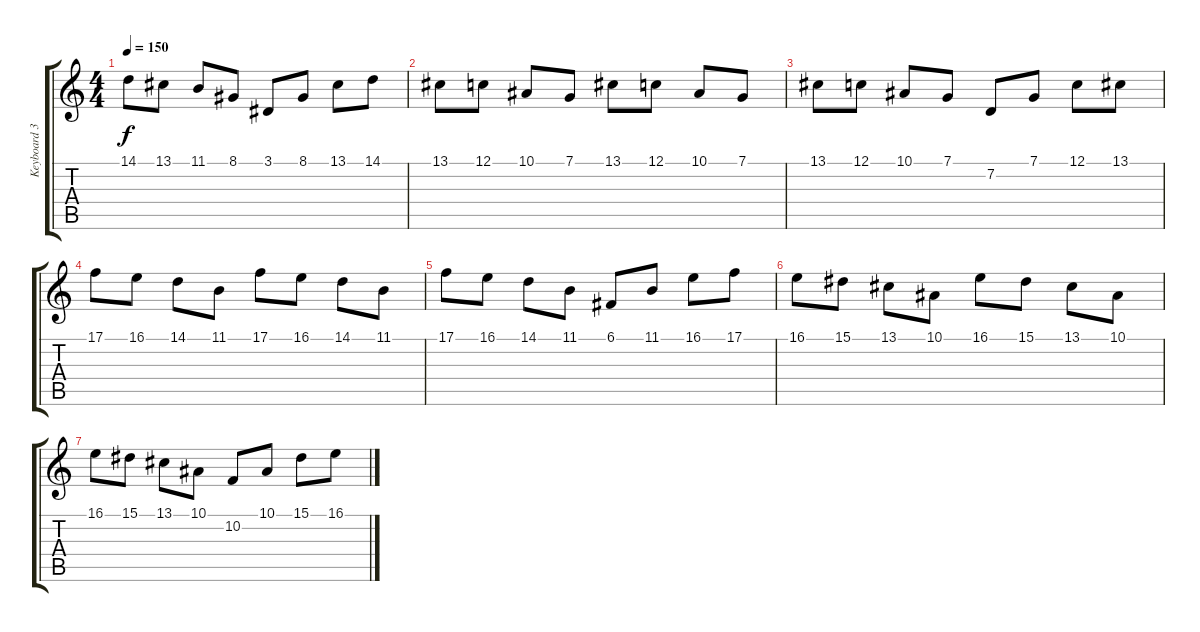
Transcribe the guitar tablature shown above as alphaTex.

\track ("Keyboard 3" "Keyboard 3") {instrument acousticgrandpiano}
\staff {score tabs}
\tuning (C4 G3 Eb3 Bb2 F2 C2) {hide}
\ts (4 4)
\tempo 150
\clef g2
\ks c
14.1.8{dy f} 13.1.8 11.1.8 8.1.8 3.1.8 8.1.8 13.1.8 14.1.8 |
13.1.8 12.1.8 10.1.8 7.1.8 13.1.8 12.1.8 10.1.8 7.1.8 |
13.1.8 12.1.8 10.1.8 7.1.8 7.2.8 7.1.8 12.1.8 13.1.8 |
17.1.8 16.1.8 14.1.8 11.1.8 17.1.8 16.1.8 14.1.8 11.1.8 |
17.1.8 16.1.8 14.1.8 11.1.8 6.1.8 11.1.8 16.1.8 17.1.8 |
16.1.8 15.1.8 13.1.8 10.1.8 16.1.8 15.1.8 13.1.8 10.1.8 |
16.1.8 15.1.8 13.1.8 10.1.8 10.2.8 10.1.8 15.1.8 16.1.8
